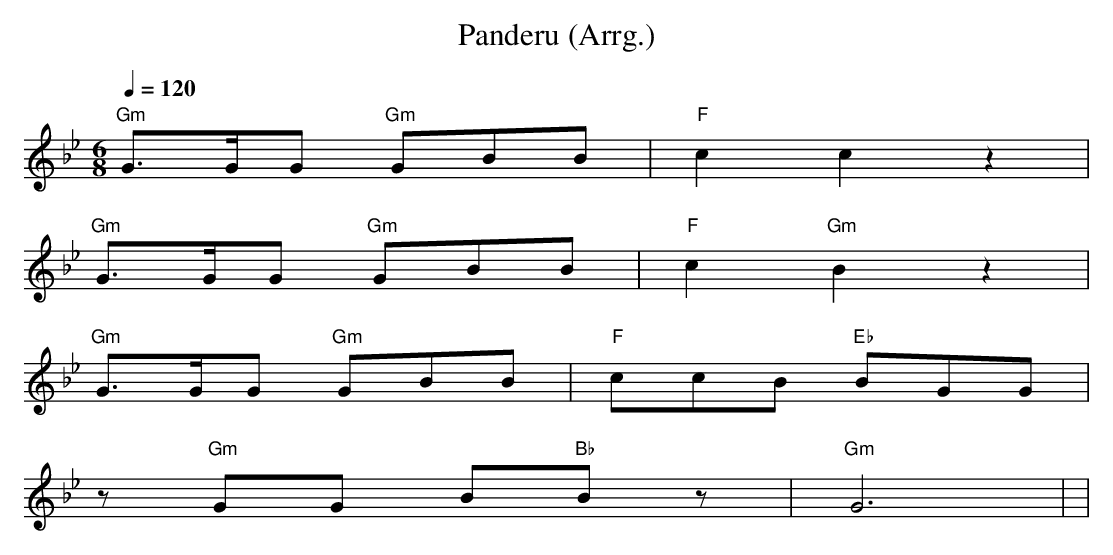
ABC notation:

X:1
T:Panderu (Arrg.)
M:6/8
L:1/8
Q:1/4=120
K:Bb
"Gm"G3/2G/2G "Gm"GBB| "F"c2 c2 z2|
"Gm"G3/2G/2G "Gm"GBB| "F"c2 "Gm" B2 z2|
"Gm"G3/2G/2G "Gm"GBB| "F"ccB "Eb"BGG|
z "Gm"GG B"Bb"B z| "Gm"G6| |
